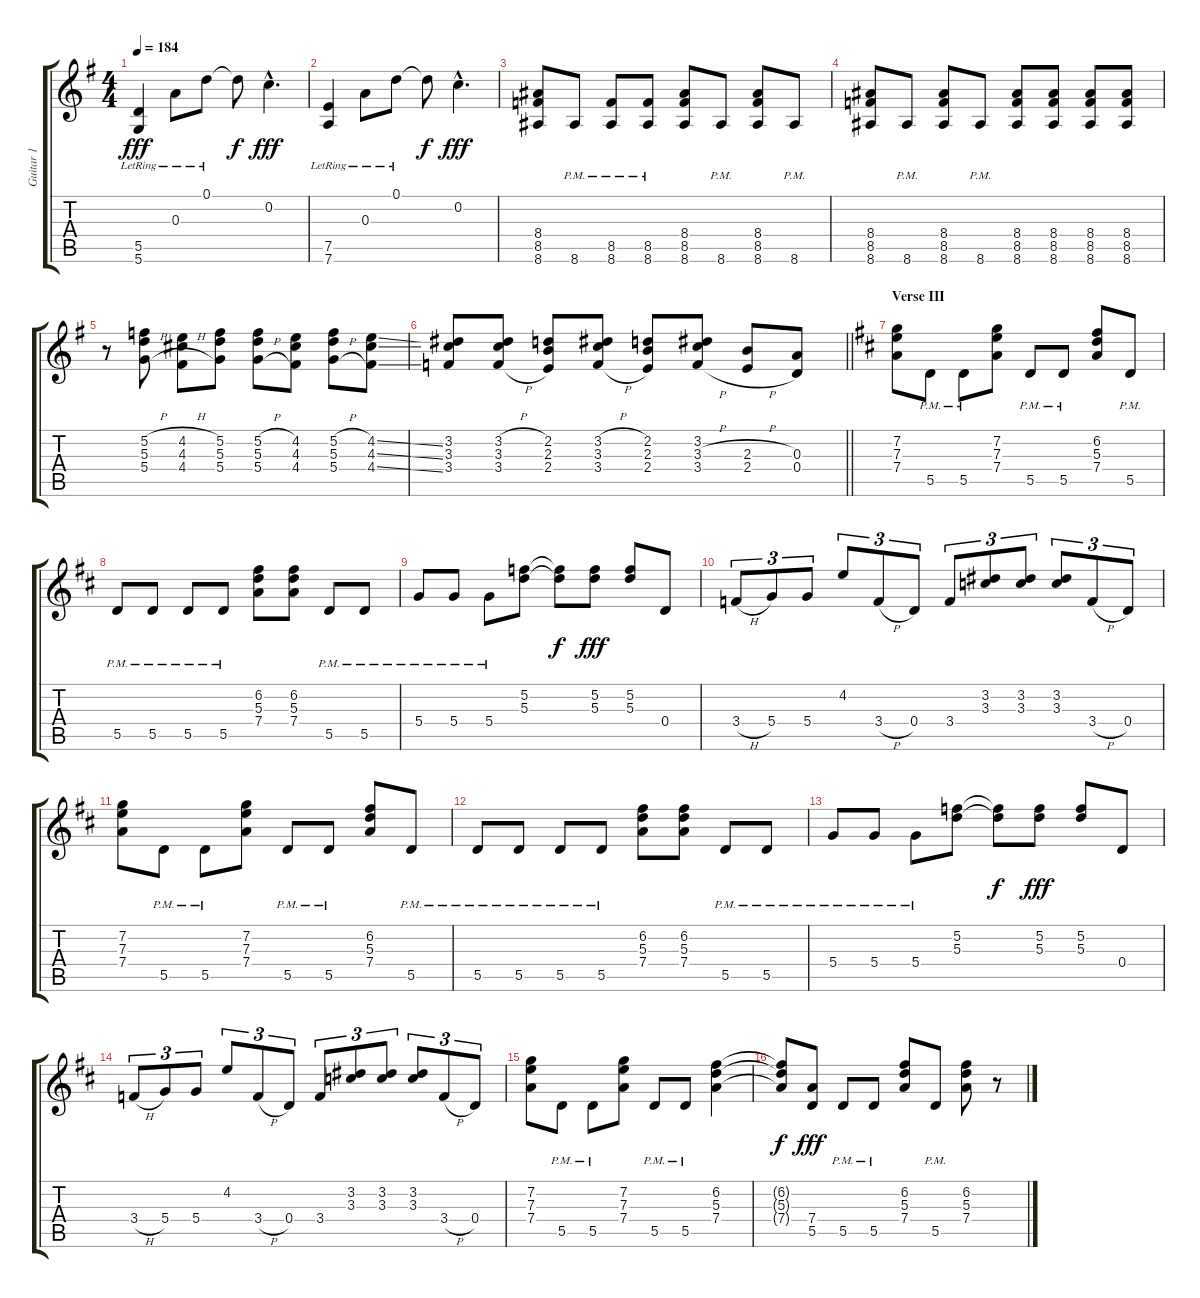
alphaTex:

\track ("Guitar 1" "Guitar 1") {instrument electricguitarclean}
\staff {score tabs}
\tuning (D4 C4 A3 D3 A2 D2) {hide}
\ts (4 4)
\tempo 184
\clef g2
\ks g
(5.5{lr} 5.6{lr}).4{dy fff} 0.3{lr}.8 0.1{lr}.8 0.1{t}.8{dy f} 0.2{hac}.4{d dy fff} |
(7.5{lr} 7.6{lr}).4 0.3{lr}.8 0.1{lr}.8 0.1{t}.8{dy f} 0.2{hac}.4{d dy fff} |
(8.4 8.5 8.6).8 8.6{pm}.8 (8.5{pm} 8.6{pm}).8 (8.5{pm} 8.6{pm}).8 (8.4 8.5 8.6).8 8.6{pm}.8 (8.4 8.5 8.6).8 8.6{pm}.8 |
(8.4 8.5 8.6).8 8.6{pm}.8 (8.4 8.5 8.6).8 8.6{pm}.8 (8.4 8.5 8.6).8 (8.4 8.5 8.6).8 (8.4 8.5 8.6).8 (8.4 8.5 8.6).8 |
r.8 (5.2{h} 5.3{h} 5.4{h}).8 (4.2{h} 4.3{h} 4.4{h}).8 (5.2 5.3 5.4).8 (5.2{h} 5.3{h} 5.4{h}).8 (4.2 4.3 4.4).8 (5.2{h} 5.3{h} 5.4{h}).8 (4.2{ss} 4.3{ss} 4.4{ss}).8 |
\barLineRight lightlight
(3.2 3.3 3.4).8 (3.2{h} 3.3{h} 3.4{h}).8 (2.2 2.3 2.4).8 (3.2{h} 3.3{h} 3.4{h}).8 (2.2 2.3 2.4).8 (3.2 3.3{h} 3.4{h}).8 (2.3{h} 2.4{h}).8 (0.3 0.4).8 |
\section ("" "Verse III")
\ks d
(7.2 7.3 7.4).8 5.5{pm}.8 5.5{pm}.8 (7.2 7.3 7.4).8 5.5{pm}.8 5.5{pm}.8 (6.2 5.3 7.4).8 5.5{pm}.8 |
5.5{pm}.8 5.5{pm}.8 5.5{pm}.8 5.5{pm}.8 (6.2 5.3 7.4).8 (6.2 5.3 7.4).8 5.5{pm}.8 5.5{pm}.8 |
5.4{pm}.8 5.4{pm}.8 5.4{pm}.8 (5.2 5.3).8 (5.2{t} 5.3{t}).8{dy f} (5.2 5.3).8{dy fff} (5.2 5.3).8 0.4.8 |
3.4{h}.8{tu (3 2)} 5.4.8{tu (3 2)} 5.4.8{tu (3 2)} 4.2.8{tu (3 2)} 3.4{h}.8{tu (3 2)} 0.4.8{tu (3 2)} 3.4.8{tu (3 2)} (3.2 3.3).8{tu (3 2)} (3.2 3.3).8{tu (3 2)} (3.2 3.3).8{tu (3 2)} 3.4{h}.8{tu (3 2)} 0.4.8{tu (3 2)} |
(7.2 7.3 7.4).8 5.5{pm}.8 5.5{pm}.8 (7.2 7.3 7.4).8 5.5{pm}.8 5.5{pm}.8 (6.2 5.3 7.4).8 5.5{pm}.8 |
5.5{pm}.8 5.5{pm}.8 5.5{pm}.8 5.5{pm}.8 (6.2 5.3 7.4).8 (6.2 5.3 7.4).8 5.5{pm}.8 5.5{pm}.8 |
5.4{pm}.8 5.4{pm}.8 5.4{pm}.8 (5.2 5.3).8 (5.2{t} 5.3{t}).8{dy f} (5.2 5.3).8{dy fff} (5.2 5.3).8 0.4.8 |
3.4{h}.8{tu (3 2)} 5.4.8{tu (3 2)} 5.4.8{tu (3 2)} 4.2.8{tu (3 2)} 3.4{h}.8{tu (3 2)} 0.4.8{tu (3 2)} 3.4.8{tu (3 2)} (3.2 3.3).8{tu (3 2)} (3.2 3.3).8{tu (3 2)} (3.2 3.3).8{tu (3 2)} 3.4{h}.8{tu (3 2)} 0.4.8{tu (3 2)} |
(7.2 7.3 7.4).8 5.5{pm}.8 5.5{pm}.8 (7.2 7.3 7.4).8 5.5{pm}.8 5.5{pm}.8 (6.2 5.3 7.4).4 |
(6.2{t} 5.3{t} 7.4{t}).8{dy f} (7.4 5.5).8{dy fff} 5.5{pm}.8 5.5{pm}.8 (6.2 5.3 7.4).8 5.5{pm}.8 (6.2 5.3 7.4).8 r.8
